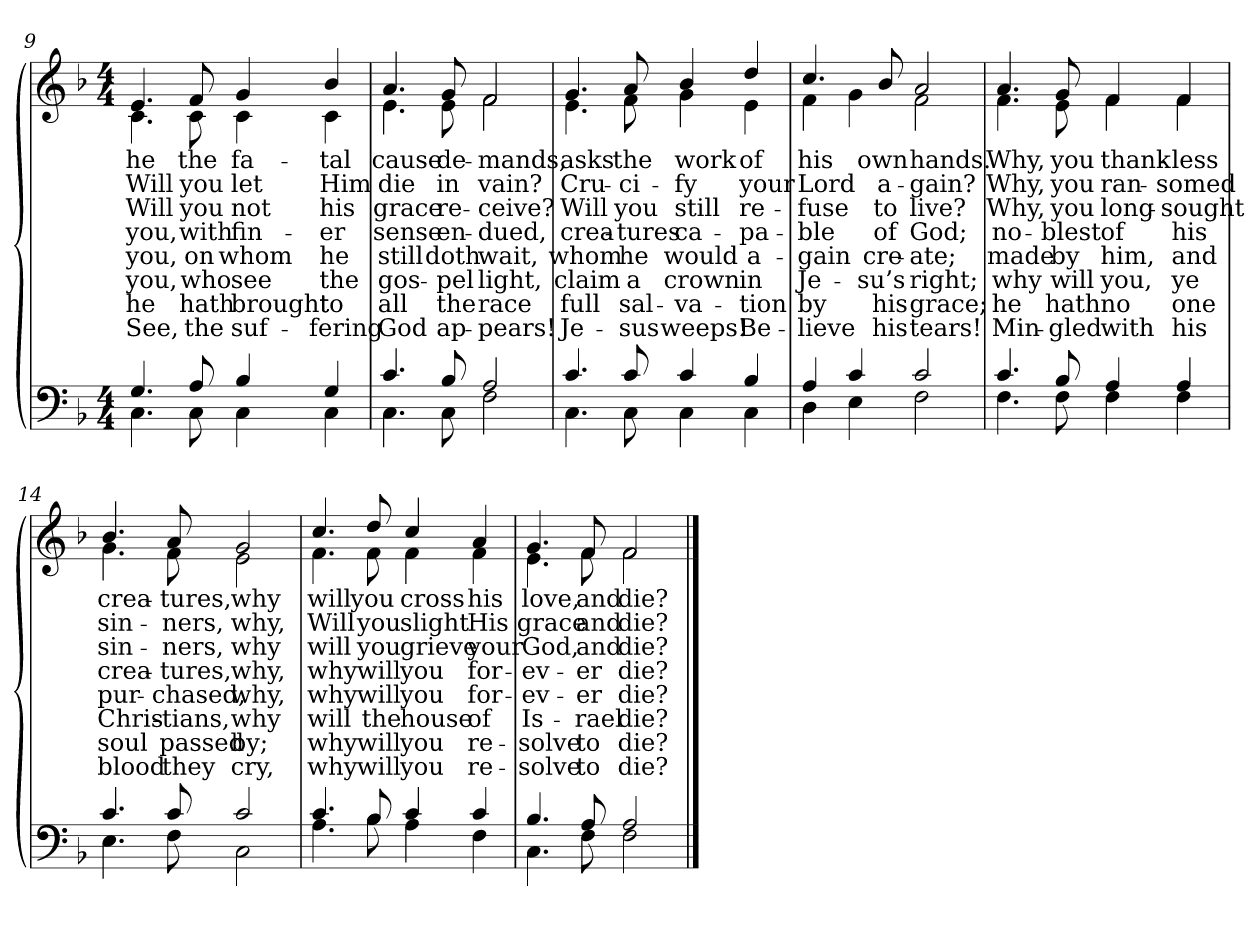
**kern	**kern	**text	**text	**text	**text	**text	**text	**text	**text
*part2	*part1	*part1	*part1	*part1	*part1	*part1	*part1	*part1	*part1
*staff2	*staff1	*staff1	*staff1	*staff1	*staff1	*staff1	*staff1	*staff1	*staff1
!!LO:LB:g=z
*clefF4	*clefG2	*	*	*	*	*	*	*	*
*k[b-]	*k[b-]	*	*	*	*	*	*	*	*
*M4/4	*M4/4	*	*	*	*	*	*	*	*
=9	=9	=9	=9	=9	=9	=9	=9	=9	=9
*^	*	*	*	*	*	*	*	*	*
!	!	!	!LO:LY:b	!LO:LY:b	!LO:LY:b	!LO:LY:b	!LO:LY:b	!LO:LY:b	!LO:LY:b	!LO:LY:b
*	*	*^	*	*	*	*	*	*	*	*
4.G/	4.C\	4.e/	4.c\	he	Will	Will	you,	you,	you,	he	See,
!	!	!	!	!LO:LY:b	!LO:LY:b	!LO:LY:b	!LO:LY:b	!LO:LY:b	!LO:LY:b	!LO:LY:b	!LO:LY:b
8A/	8C\	8f/	8c\	the	you	you	with	on	who	hath	the
!	!	!	!	!LO:LY:b	!LO:LY:b	!LO:LY:b	!LO:LY:b	!LO:LY:b	!LO:LY:b	!LO:LY:b	!LO:LY:b
4B-/	4C\	4g/	4c\	fa-	let	not	fin-	whom	see	brought	suf-
!	!	!	!	!LO:LY:b	!LO:LY:b	!LO:LY:b	!LO:LY:b	!LO:LY:b	!LO:LY:b	!LO:LY:b	!LO:LY:b
4G/	4C\	4b-/	4c\	-tal	Him	his	-er	he	the	to	-fering
=10	=10	=10	=10	=10	=10	=10	=10	=10	=10	=10	=10
!	!	!	!	!LO:LY:b	!LO:LY:b	!LO:LY:b	!LO:LY:b	!LO:LY:b	!LO:LY:b	!LO:LY:b	!LO:LY:b
4.c/	4.C\	4.a/	4.e\	cause	die	grace	sense	still	gos-	all	God
!	!	!	!	!LO:LY:b	!LO:LY:b	!LO:LY:b	!LO:LY:b	!LO:LY:b	!LO:LY:b	!LO:LY:b	!LO:LY:b
8B-/	8C\	8g/	8e\	de-	in	re-	en-	doth	-pel	the	ap-
!	!	!	!	!LO:LY:b	!LO:LY:b	!LO:LY:b	!LO:LY:b	!LO:LY:b	!LO:LY:b	!LO:LY:b	!LO:LY:b
2A/	2F\	2f/	2f\	-mands,	vain?	-ceive?	-dued,	wait,	light,	race	-pears!
!!LO:LB:g=z	!!
=11	=11	=11	=11	=11	=11	=11	=11	=11	=11	=11	=11
!	!	!	!	!LO:LY:b	!LO:LY:b	!LO:LY:b	!LO:LY:b	!LO:LY:b	!LO:LY:b	!LO:LY:b	!LO:LY:b
4.c/	4.C\	4.g/	4.e\	asks	Cru-	Will	crea-	whom	claim	full	Je-
!	!	!	!	!LO:LY:b	!LO:LY:b	!LO:LY:b	!LO:LY:b	!LO:LY:b	!LO:LY:b	!LO:LY:b	!LO:LY:b
8c/	8C\	8a/	8f\	the	-ci-	you	-tures	he	a	sal-	-sus
!	!	!	!	!LO:LY:b	!LO:LY:b	!LO:LY:b	!LO:LY:b	!LO:LY:b	!LO:LY:b	!LO:LY:b	!LO:LY:b
4c/	4C\	4b-/	4g\	work	-fy	still	ca-	would	crown	-va-	weeps!
!	!	!	!	!LO:LY:b	!LO:LY:b	!LO:LY:b	!LO:LY:b	!LO:LY:b	!LO:LY:b	!LO:LY:b	!LO:LY:b
4B-/	4C\	4dd/	4e\	of	your	re-	-pa-	a-	in	-tion	Be-
=12	=12	=12	=12	=12	=12	=12	=12	=12	=12	=12	=12
!	!	!	!	!LO:LY:b	!LO:LY:b	!LO:LY:b	!LO:LY:b	!LO:LY:b	!LO:LY:b	!LO:LY:b	!LO:LY:b
4A/	4D\	4.cc/	4f\	his	Lord	-fuse	-ble	-gain	Je-	by	-lieve
4c/	4E\	.	4g\	.	.	.	.	.	.	.	.
!	!	!	!	!LO:LY:b	!LO:LY:b	!LO:LY:b	!LO:LY:b	!LO:LY:b	!LO:LY:b	!LO:LY:b	!LO:LY:b
.	.	8b-/	.	own	a-	to	of	cre-	-su’s	his	his
!	!	!	!	!LO:LY:b	!LO:LY:b	!LO:LY:b	!LO:LY:b	!LO:LY:b	!LO:LY:b	!LO:LY:b	!LO:LY:b
2c/	2F\	2a/	2f\	hands.	-gain?	live?	God;	-ate;	right;	grace;	tears!
!!LO:LB:g=z	!!
=13	=13	=13	=13	=13	=13	=13	=13	=13	=13	=13	=13
!	!	!	!	!LO:LY:b	!LO:LY:b	!LO:LY:b	!LO:LY:b	!LO:LY:b	!LO:LY:b	!LO:LY:b	!LO:LY:b
4.c/	4.F\	4.a/	4.f\	Why,	Why,	Why,	no-	made	why	he	Min-
!	!	!	!	!LO:LY:b	!LO:LY:b	!LO:LY:b	!LO:LY:b	!LO:LY:b	!LO:LY:b	!LO:LY:b	!LO:LY:b
8B-/	8F\	8g/	8e\	you	you	you	-blest	by	will	hath	-gled
!	!	!	!	!LO:LY:b	!LO:LY:b	!LO:LY:b	!LO:LY:b	!LO:LY:b	!LO:LY:b	!LO:LY:b	!LO:LY:b
4A/	4F\	4f/	4f\	thank-	ran-	long--	of	him,	you,	no	with
!	!	!	!	!LO:LY:b	!LO:LY:b	!LO:LY:b	!LO:LY:b	!LO:LY:b	!LO:LY:b	!LO:LY:b	!LO:LY:b
4A/	4F\	4f/	4f\	-less	-somed	-sought	his	and	ye	one	his
=14	=14	=14	=14	=14	=14	=14	=14	=14	=14	=14	=14
!	!	!	!	!LO:LY:b	!LO:LY:b	!LO:LY:b	!LO:LY:b	!LO:LY:b	!LO:LY:b	!LO:LY:b	!LO:LY:b
4.c/	4.E\	4.b-/	4.g\	crea-	sin-	sin-	crea-	pur-	Chris-	soul	blood
!	!	!	!	!LO:LY:b	!LO:LY:b	!LO:LY:b	!LO:LY:b	!LO:LY:b	!LO:LY:b	!LO:LY:b	!LO:LY:b
8c/	8F\	8a/	8f\	-tures,	-ners,	-ners,	-tures,	-chased,	-tians,	passed	they
!	!	!	!	!LO:LY:b	!LO:LY:b	!LO:LY:b	!LO:LY:b	!LO:LY:b	!LO:LY:b	!LO:LY:b	!LO:LY:b
2c/	2C\	2g/	2e\	why	why,	why	why,	why,	why	by;	cry,
!!LO:LB:g=z	!!
=15	=15	=15	=15	=15	=15	=15	=15	=15	=15	=15	=15
!	!	!	!	!LO:LY:b	!LO:LY:b	!LO:LY:b	!LO:LY:b	!LO:LY:b	!LO:LY:b	!LO:LY:b	!LO:LY:b
4.c/	4.A\	4.cc/	4.f\	will	Will	will	why	why	will	why	why
!	!	!	!	!LO:LY:b	!LO:LY:b	!LO:LY:b	!LO:LY:b	!LO:LY:b	!LO:LY:b	!LO:LY:b	!LO:LY:b
8B-/	8B-\	8dd/	8f\	you	you	you	will	will	the	will	will
!	!	!	!	!LO:LY:b	!LO:LY:b	!LO:LY:b	!LO:LY:b	!LO:LY:b	!LO:LY:b	!LO:LY:b	!LO:LY:b
4c/	4A\	4cc/	4f\	cross	slight	grieve	you	you	house	you	you
!	!	!	!	!LO:LY:b	!LO:LY:b	!LO:LY:b	!LO:LY:b	!LO:LY:b	!LO:LY:b	!LO:LY:b	!LO:LY:b
4c/	4F\	4a/	4f\	his	His	your	for-	for-	of	re-	re-
=16	=16	=16	=16	=16	=16	=16	=16	=16	=16	=16	=16
!	!	!	!	!LO:LY:b	!LO:LY:b	!LO:LY:b	!LO:LY:b	!LO:LY:b	!LO:LY:b	!LO:LY:b	!LO:LY:b
4.B-/	4.C\	4.g/	4.e\	love,	grace	God,	-ev-	-ev-	Is-	-solve	-solve
!	!	!	!	!LO:LY:b	!LO:LY:b	!LO:LY:b	!LO:LY:b	!LO:LY:b	!LO:LY:b	!LO:LY:b	!LO:LY:b
8A/	8F\	8f/	8f\	and	and	and	-er	-er	-rael	to	to
!	!	!	!	!LO:LY:b	!LO:LY:b	!LO:LY:b	!LO:LY:b	!LO:LY:b	!LO:LY:b	!LO:LY:b	!LO:LY:b
2A/	2F\	2f/	2f\	die?	die?	die?	die?	die?	die?	die?	die?
*v	*v	*	*	*	*	*	*	*	*	*	*
*	*v	*v	*	*	*	*	*	*	*	*
==	==	==	==	==	==	==	==	==	==
*-	*-	*-	*-	*-	*-	*-	*-	*-	*-
